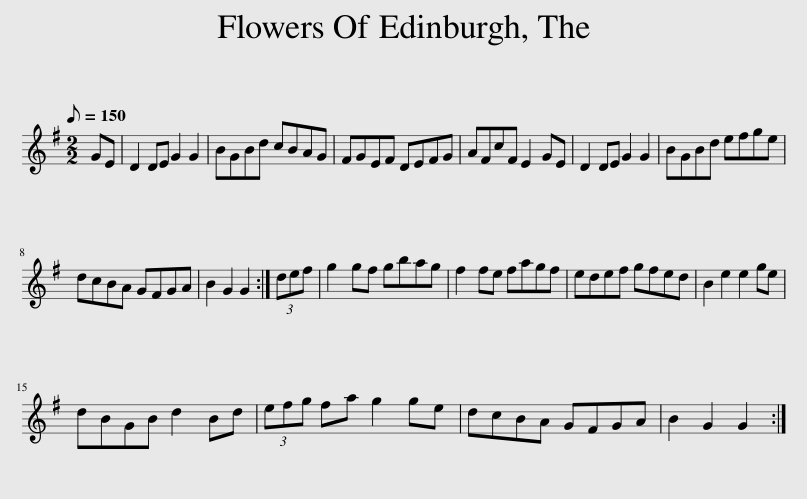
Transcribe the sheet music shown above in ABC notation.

X:1
L:1/8
Q:1/8=150
M:2/2
I:linebreak $
K:G
V:1 treble
V:1
 GE | D2 DE G2 G2 | BGBd cBAG | FGEF DEFG | AFcF E2 GE | %5
 D2 DE G2 G2 | BGBd efge |$ dcBA GFGA | B2 G2 G2 :| (3def | %10
 g2 gf gbag | f2 fe fagf | edef gfed | B2 e2 e2 ge |$ dBGB d2 Bd | %15
 (3efg fa g2 ge | dcBA GFGA | B2 G2 G2 :| %18
